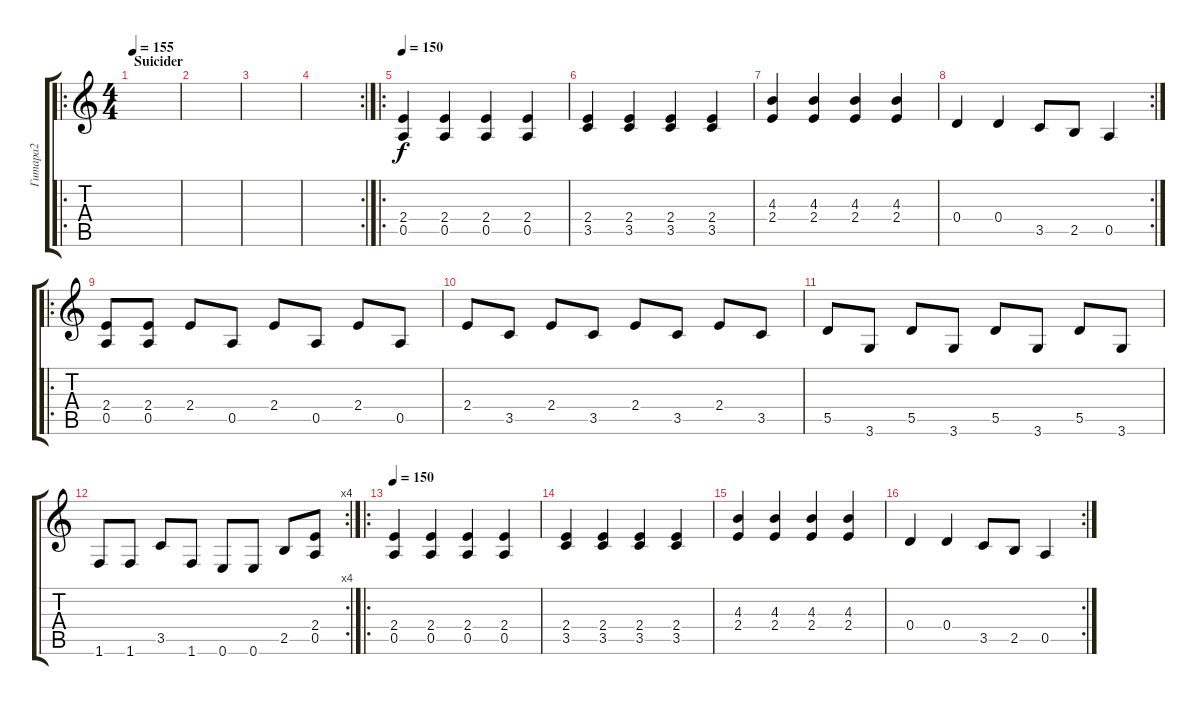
\track ("Гитара2" "Гитара2") {instrument distortionguitar}
\staff {score tabs}
\tuning (E4 B3 G3 D3 A2 E2) {hide}
\ro
\ts (4 4)
\section ("" "Suicider")
\tempo 155
\clef g2
\ks c
|
|
|
\rc 2
|
\ro
\tempo 150
(2.4 0.5).4 (2.4 0.5).4 (2.4 0.5).4 (2.4 0.5).4 |
(2.4 3.5).4 (2.4 3.5).4 (2.4 3.5).4 (2.4 3.5).4 |
(4.3 2.4).4 (4.3 2.4).4 (4.3 2.4).4 (4.3 2.4).4 |
\rc 2
0.4.4 0.4.4 3.5.8 2.5.8 0.5.4 |
\ro
(2.4 0.5).8 (2.4 0.5).8 2.4.8 0.5.8 2.4.8 0.5.8 2.4.8 0.5.8 |
2.4.8 3.5.8 2.4.8 3.5.8 2.4.8 3.5.8 2.4.8 3.5.8 |
5.5.8 3.6.8 5.5.8 3.6.8 5.5.8 3.6.8 5.5.8 3.6.8 |
\rc 4
1.6.8 1.6.8 3.5.8 1.6.8 0.6.8 0.6.8 2.5.8 (2.4 0.5).8 |
\ro
\tempo 150
(2.4 0.5).4 (2.4 0.5).4 (2.4 0.5).4 (2.4 0.5).4 |
(2.4 3.5).4 (2.4 3.5).4 (2.4 3.5).4 (2.4 3.5).4 |
(4.3 2.4).4 (4.3 2.4).4 (4.3 2.4).4 (4.3 2.4).4 |
\rc 2
0.4.4 0.4.4 3.5.8 2.5.8 0.5.4
